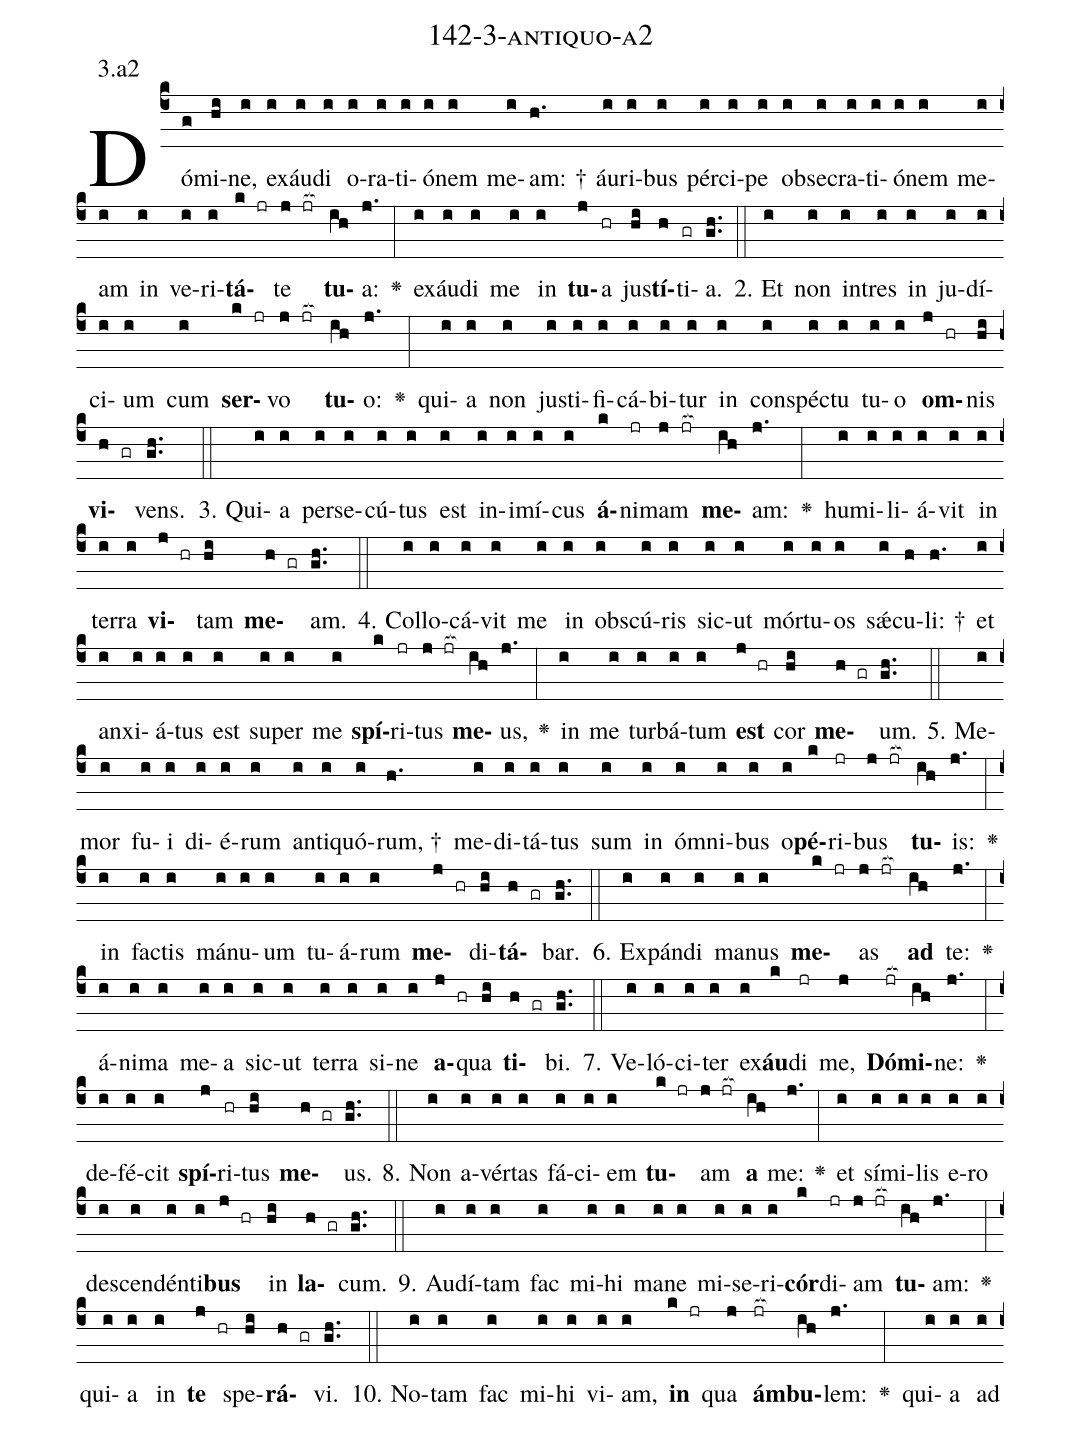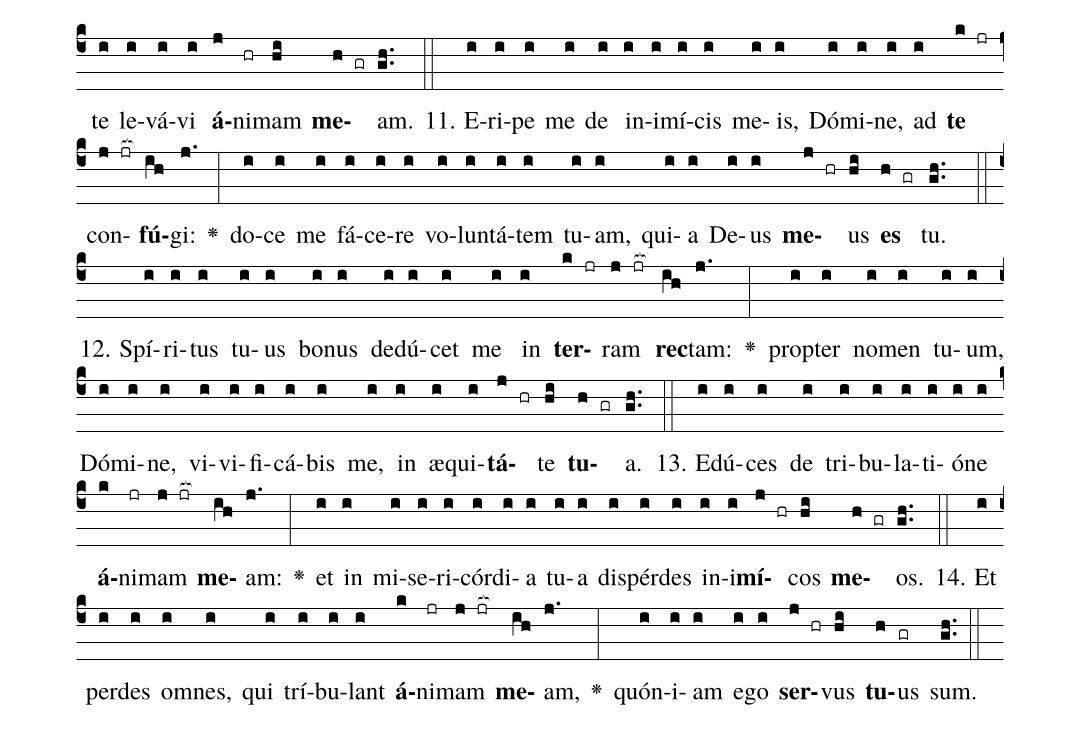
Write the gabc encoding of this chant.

name: 142-3-antiquo-a2;
annotation: 3.a2;
%%
(c4)Dó(g)mi(hi)ne,(i) ex(i)áu(i)di(i) o(i)ra(i)ti(i)ó(i)nem(i) me(i)am: †(h.) áu(i)ri(i)bus(i) pér(i)ci(i)pe(i) ob(i)se(i)cra(i)ti(i)ó(i)nem(i) me(i)am(i) in(i) ve(i)ri(i)<b>tá</b>(k jr)te(j jr[ocb:1{]) <b>tu</b>(ih[ocb:0}])a:(j.) <v>\greheightstar</v>(:) ex(i)áu(i)di(i) me(i) in(i) <b>tu</b>(j)a(hr) jus(hi)<b>tí</b>(h)ti(gr)a.(gh..) (::)
2. Et(i) non(i) in(i)tres(i) in(i) ju(i)dí(i)ci(i)um(i) cum(i) <b>ser</b>(k jr)vo(j jr[ocb:1{]) <b>tu</b>(ih[ocb:0}])o:(j.) <v>\greheightstar</v>(:) qui(i)a(i) non(i) jus(i)ti(i)fi(i)cá(i)bi(i)tur(i) in(i) con(i)spéc(i)tu(i) tu(i)o(i) <b>om</b>(j hr)nis(hi) <b>vi</b>(h gr)vens.(gh..) (::)
3. Qui(i)a(i) per(i)se(i)cú(i)tus(i) est(i) in(i)i(i)mí(i)cus(i) <b>á</b>(k)ni(jr)mam(j jr[ocb:1{]) <b>me</b>(ih[ocb:0}])am:(j.) <v>\greheightstar</v>(:) hu(i)mi(i)li(i)á(i)vit(i) in(i) ter(i)ra(i) <b>vi</b>(j hr)tam(hi) <b>me</b>(h gr)am.(gh..) (::)
4. Col(i)lo(i)cá(i)vit(i) me(i) in(i) obs(i)cú(i)ris(i) sic(i)ut(i) mór(i)tu(i)os(i) sǽ(i)cu(h)li: †(h.) et(i) an(i)xi(i)á(i)tus(i) est(i) su(i)per(i) me(i) <b>spí</b>(k)ri(jr)tus(j jr[ocb:1{]) <b>me</b>(ih[ocb:0}])us,(j.) <v>\greheightstar</v>(:) in(i) me(i) tur(i)bá(i)tum(i) <b>est</b>(j hr) cor(hi) <b>me</b>(h gr)um.(gh..) (::)
5. Me(i)mor(i) fu(i)i(i) di(i)é(i)rum(i) an(i)ti(i)quó(i)rum, †(h.) me(i)di(i)tá(i)tus(i) sum(i) in(i) óm(i)ni(i)bus(i) o(i)<b>pé</b>(k)ri(jr)bus(j jr[ocb:1{]) <b>tu</b>(ih[ocb:0}])is:(j.) <v>\greheightstar</v>(:) in(i) fac(i)tis(i) má(i)nu(i)um(i) tu(i)á(i)rum(i) <b>me</b>(j hr)di(hi)<b>tá</b>(h gr)bar.(gh..) (::)
6. Ex(i)pán(i)di(i) ma(i)nus(i) <b>me</b>(k jr)as(j jr[ocb:1{]) <b>ad</b>(ih[ocb:0}]) te:(j.) <v>\greheightstar</v>(:) á(i)ni(i)ma(i) me(i)a(i) sic(i)ut(i) ter(i)ra(i) si(i)ne(i) <b>a</b>(j hr)qua(hi) <b>ti</b>(h gr)bi.(gh..) (::)
7. Ve(i)ló(i)ci(i)ter(i) ex(i)<b>áu</b>(k)di(jr) me,(j) <b>Dó</b>(jr[ocb:1{])<b>mi</b>(ih[ocb:0}])ne:(j.) <v>\greheightstar</v>(:) de(i)fé(i)cit(i) <b>spí</b>(j)ri(hr)tus(hi) <b>me</b>(h gr)us.(gh..) (::)
8. Non(i) a(i)vér(i)tas(i) fá(i)ci(i)em(i) <b>tu</b>(k jr)am(j jr[ocb:1{]) <b>a</b>(ih[ocb:0}]) me:(j.) <v>\greheightstar</v>(:) et(i) sí(i)mi(i)lis(i) e(i)ro(i) de(i)scen(i)dén(i)ti(i)<b>bus</b>(j hr) in(hi) <b>la</b>(h gr)cum.(gh..) (::)
9. Au(i)dí(i)tam(i) fac(i) mi(i)hi(i) ma(i)ne(i) mi(i)se(i)ri(i)<b>cór</b>(k)di(jr)am(j jr[ocb:1{]) <b>tu</b>(ih[ocb:0}])am:(j.) <v>\greheightstar</v>(:) qui(i)a(i) in(i) <b>te</b>(j hr) spe(hi)<b>rá</b>(h gr)vi.(gh..) (::)
10. No(i)tam(i) fac(i) mi(i)hi(i) vi(i)am,(i) <b>in</b>(k jr) qua(j) <b>ám</b>(jr[ocb:1{])<b>bu</b>(ih[ocb:0}])lem:(j.) <v>\greheightstar</v>(:) qui(i)a(i) ad(i) te(i) le(i)vá(i)vi(i) <b>á</b>(j)ni(hr)mam(hi) <b>me</b>(h gr)am.(gh..) (::)
11. E(i)ri(i)pe(i) me(i) de(i) in(i)i(i)mí(i)cis(i) me(i)is,(i) Dó(i)mi(i)ne,(i) ad(i) <b>te</b>(k jr) con(j jr[ocb:1{])<b>fú</b>(ih[ocb:0}])gi:(j.) <v>\greheightstar</v>(:) do(i)ce(i) me(i) fá(i)ce(i)re(i) vo(i)lun(i)tá(i)tem(i) tu(i)am,(i) qui(i)a(i) De(i)us(i) <b>me</b>(j hr)us(hi) <b>es</b>(h gr) tu.(gh..) (::)
12. Spí(i)ri(i)tus(i) tu(i)us(i) bo(i)nus(i) de(i)dú(i)cet(i) me(i) in(i) <b>ter</b>(k jr)ram(j jr[ocb:1{]) <b>rec</b>(ih[ocb:0}])tam:(j.) <v>\greheightstar</v>(:) prop(i)ter(i) no(i)men(i) tu(i)um,(i) Dó(i)mi(i)ne,(i) vi(i)vi(i)fi(i)cá(i)bis(i) me,(i) in(i) æ(i)qui(i)<b>tá</b>(j hr)te(hi) <b>tu</b>(h gr)a.(gh..) (::)
13. E(i)dú(i)ces(i) de(i) tri(i)bu(i)la(i)ti(i)ó(i)ne(i) <b>á</b>(k)ni(jr)mam(j jr[ocb:1{]) <b>me</b>(ih[ocb:0}])am:(j.) <v>\greheightstar</v>(:) et(i) in(i) mi(i)se(i)ri(i)cór(i)di(i)a(i) tu(i)a(i) dis(i)pér(i)des(i) in(i)i(i)<b>mí</b>(j hr)cos(hi) <b>me</b>(h gr)os.(gh..) (::)
14. Et(i) per(i)des(i) om(i)nes,(i) qui(i) trí(i)bu(i)lant(i) <b>á</b>(k)ni(jr)mam(j jr[ocb:1{]) <b>me</b>(ih[ocb:0}])am,(j.) <v>\greheightstar</v>(:) quón(i)i(i)am(i) e(i)go(i) <b>ser</b>(j hr)vus(hi) <b>tu</b>(h)us(gr) sum.(gh..) (::)
